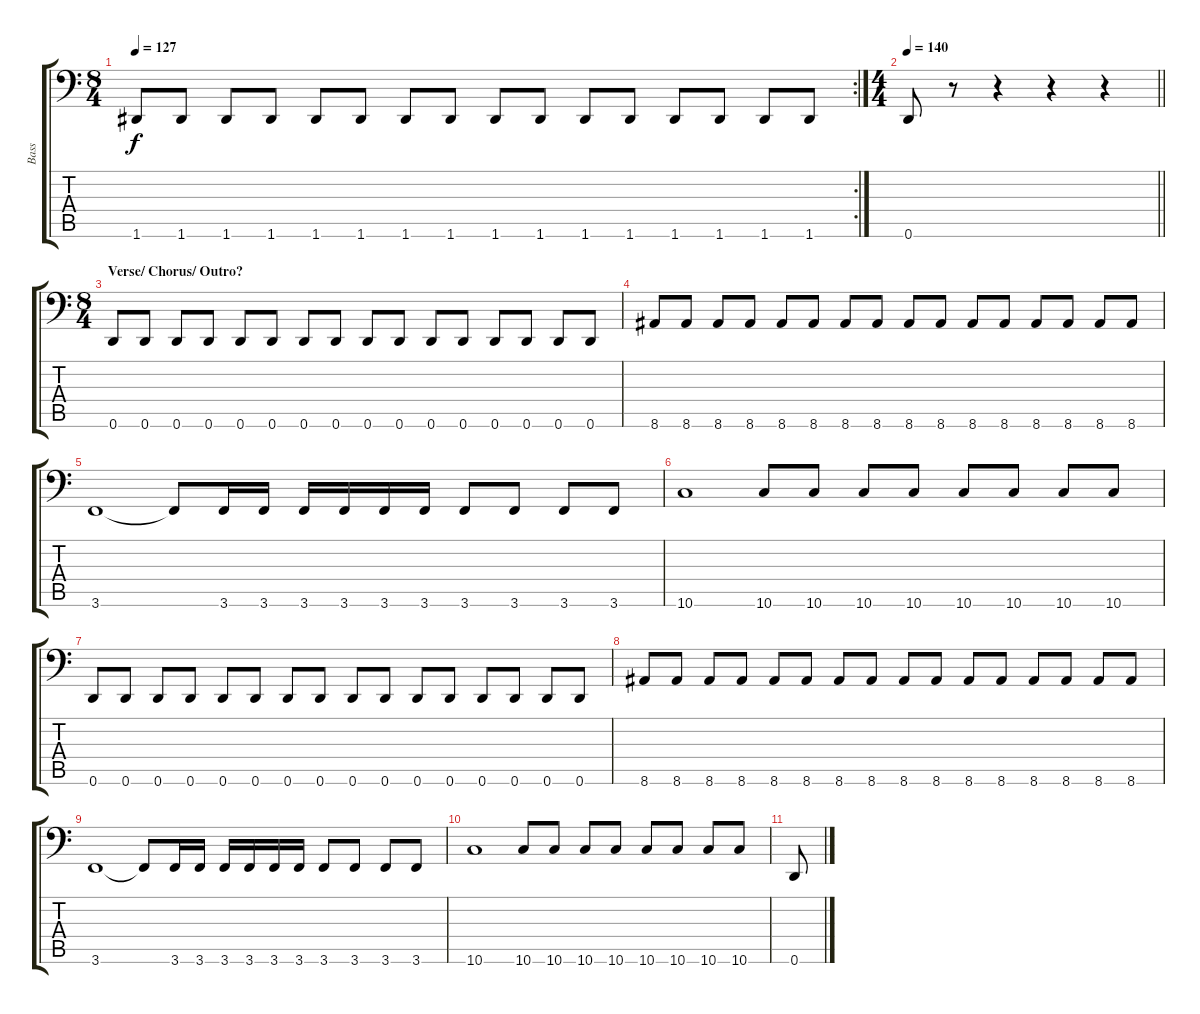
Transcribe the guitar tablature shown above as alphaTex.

\track ("Bass" "Bass") {instrument electricbasspick}
\staff {score tabs}
\tuning (E3 B2 G2 D2 A1 D1) {hide}
\rc 2
\ts (8 4)
\tempo 127
\clef f4
\ks c
1.6.8{dy f} 1.6.8 1.6.8 1.6.8 1.6.8 1.6.8 1.6.8 1.6.8 1.6.8 1.6.8 1.6.8 1.6.8 1.6.8 1.6.8 1.6.8 1.6.8 |
\ts (4 4)
\tempo 140
\barLineRight lightlight
0.6.8 r.8 r.4 r.4 r.4 |
\ts (8 4)
\section ("" "Verse/ Chorus/ Outro?")
0.6.8 0.6.8 0.6.8 0.6.8 0.6.8 0.6.8 0.6.8 0.6.8 0.6.8 0.6.8 0.6.8 0.6.8 0.6.8 0.6.8 0.6.8 0.6.8 |
8.6.8 8.6.8 8.6.8 8.6.8 8.6.8 8.6.8 8.6.8 8.6.8 8.6.8 8.6.8 8.6.8 8.6.8 8.6.8 8.6.8 8.6.8 8.6.8 |
3.6.1 3.6{t}.8 3.6.16 3.6.16 3.6.16 3.6.16 3.6.16 3.6.16 3.6.8 3.6.8 3.6.8 3.6.8 |
10.6.1 10.6.8 10.6.8 10.6.8 10.6.8 10.6.8 10.6.8 10.6.8 10.6.8 |
0.6.8 0.6.8 0.6.8 0.6.8 0.6.8 0.6.8 0.6.8 0.6.8 0.6.8 0.6.8 0.6.8 0.6.8 0.6.8 0.6.8 0.6.8 0.6.8 |
8.6.8 8.6.8 8.6.8 8.6.8 8.6.8 8.6.8 8.6.8 8.6.8 8.6.8 8.6.8 8.6.8 8.6.8 8.6.8 8.6.8 8.6.8 8.6.8 |
3.6.1 3.6{t}.8 3.6.16 3.6.16 3.6.16 3.6.16 3.6.16 3.6.16 3.6.8 3.6.8 3.6.8 3.6.8 |
10.6.1 10.6.8 10.6.8 10.6.8 10.6.8 10.6.8 10.6.8 10.6.8 10.6.8 |
0.6.8
